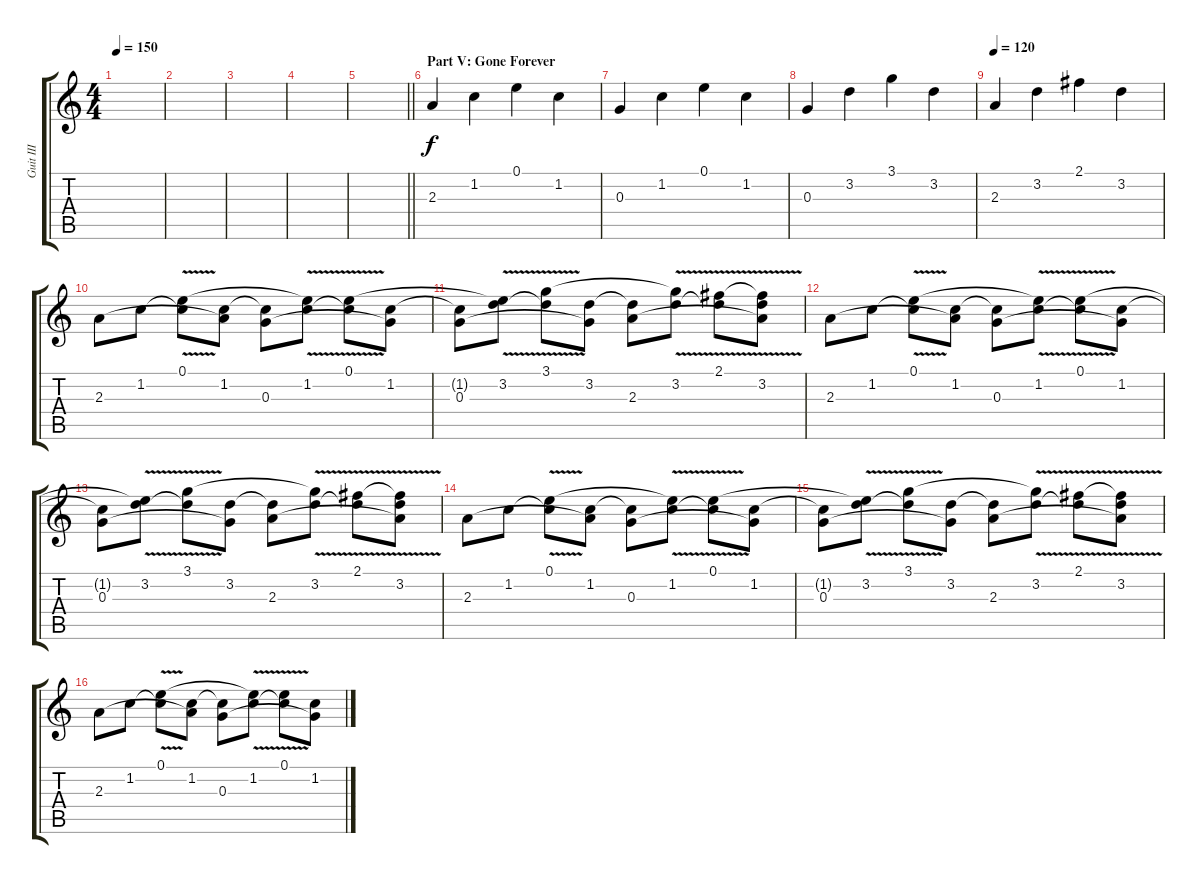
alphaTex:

\track ("Guit III" "Guit III") {instrument acousticguitarsteel}
\staff {score tabs}
\tuning (E4 B3 G3 D3 A2 E2) {hide}
\ts (4 4)
\tempo 150
\clef g2
\ks c
|
|
|
|
\barLineRight lightlight
|
\section ("" "Part V: Gone Forever")
2.3.4 1.2.4 0.1.4 1.2.4 |
0.3.4 1.2.4 0.1.4 1.2.4 |
0.3.4 3.2.4 3.1.4 3.2.4 |
\tempo 120
2.3.4 3.2.4 2.1.4 3.2.4 |
2.3.8 1.2.8 (0.1{v} 1.2{t}).8 (1.2 2.3{t}).8 (1.2{t} 0.3).8 (0.1{t} 1.2).8 (0.1{v} 1.2{t}).8 (1.2 0.3{t}).8 |
(1.2{t} 0.3).8 (0.1{t} 3.2).8 (3.1{v} 3.2{t}).8 (3.2 0.3{t}).8 (3.2{t} 2.3).8 (3.1{t} 3.2).8 (2.1{v} 3.2{t}).8 (2.1{t} 3.2 2.3{t}).8 |
2.3.8 1.2.8 (0.1{v} 1.2{t}).8 (1.2 2.3{t}).8 (1.2{t} 0.3).8 (0.1{t} 1.2).8 (0.1{v} 1.2{t}).8 (1.2 0.3{t}).8 |
(1.2{t} 0.3).8 (0.1{t} 3.2).8 (3.1{v} 3.2{t}).8 (3.2 0.3{t}).8 (3.2{t} 2.3).8 (3.1{t} 3.2).8 (2.1{v} 3.2{t}).8 (2.1{t} 3.2 2.3{t}).8 |
2.3.8 1.2.8 (0.1{v} 1.2{t}).8 (1.2 2.3{t}).8 (1.2{t} 0.3).8 (0.1{t} 1.2).8 (0.1{v} 1.2{t}).8 (1.2 0.3{t}).8 |
(1.2{t} 0.3).8 (0.1{t} 3.2).8 (3.1{v} 3.2{t}).8 (3.2 0.3{t}).8 (3.2{t} 2.3).8 (3.1{t} 3.2).8 (2.1{v} 3.2{t}).8 (2.1{t} 3.2 2.3{t}).8 |
2.3.8 1.2.8 (0.1{v} 1.2{t}).8 (1.2 2.3{t}).8 (1.2{t} 0.3).8 (0.1{t} 1.2).8 (0.1{v} 1.2{t}).8 (1.2 0.3{t}).8
